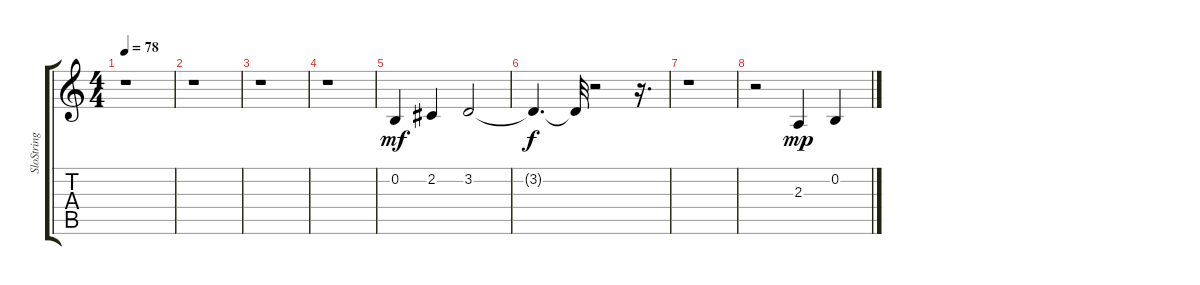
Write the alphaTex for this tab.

\track ("SloString" "SloString") {instrument synthstrings1}
\staff {score tabs}
\tuning (E4 B3 G3 D3 A2 E2) {hide}
\ts (4 4)
\tempo 78
\clef g2
\ks c
r.1{dy f} |
r.1 |
r.1 |
r.1 |
0.2.4{dy mf} 2.2.4 3.2.2 |
3.2{t}.4{d dy f} 3.2{t}.32 r.2 r.16{d} |
r.1 |
r.2 2.3.4{dy mp} 0.2.4
